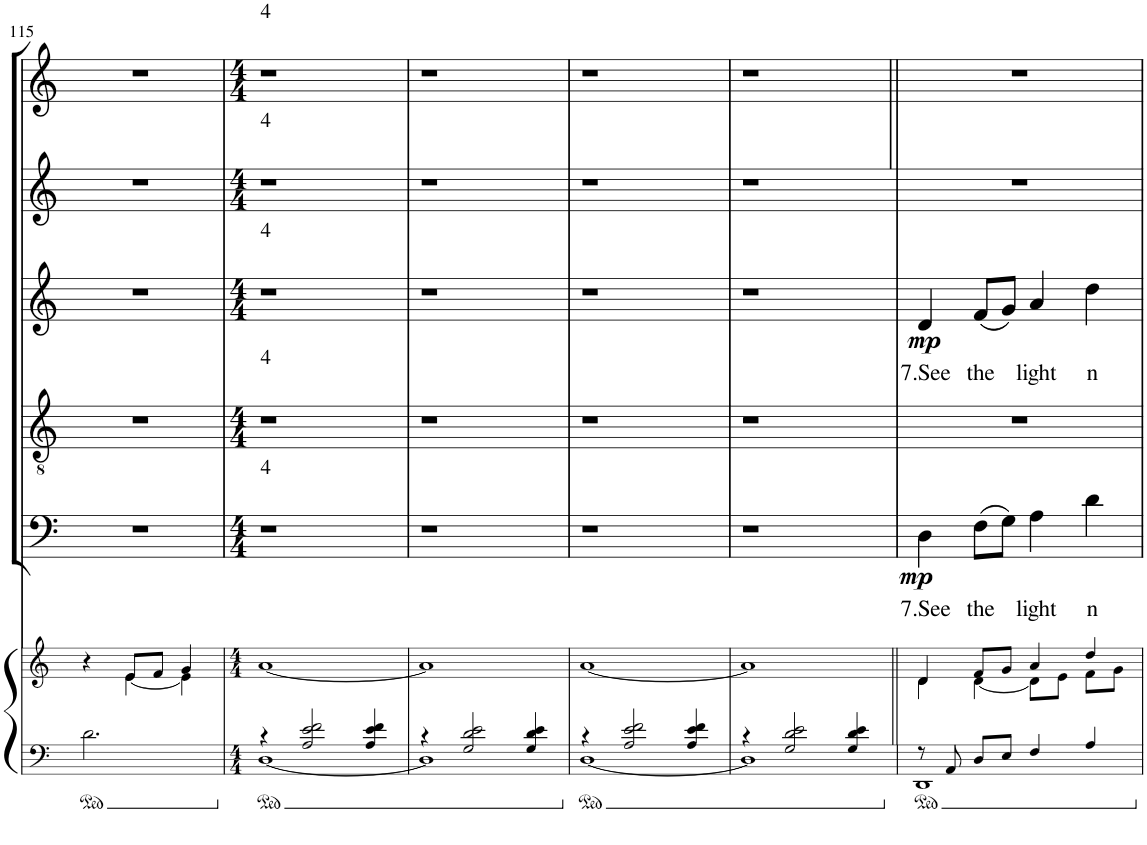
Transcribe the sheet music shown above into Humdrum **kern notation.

**kern	**kern	**kern	**text	**dynam	**kern	**text	**dynam
*part4	*part3	*part2	*part2	*part2	*part1	*part1	*part1
*staff4	*staff3	*staff2	*staff2	*staff2	*staff1	*staff1	*staff1
*I"LH	*I"RH	*I"Bassi	*	*	*I"Contralti	*	*
!!LO:PB:g=z
*clefF4	*clefG2	*clefF4	*	*	*clefG2	*	*
*k[]	*k[]	*k[]	*	*	*k[]	*	*
*M3/4	*M3/4	*M3/4	*	*	*M3/4	*	*
*ped	*	*	*	*	*	*	*
=115	=115	=115	=115	=115	=115	=115	=115
*	*^	*	*	*	*	*	*
2.d\	4r	4ryy	2.r	.	.	2.r	.	.
.	8e/L	[4e\	.	.	.	.	.	.
.	8f/J	.	.	.	.	.	.	.
.	4g/	4e\]	.	.	.	.	.	.
=116	=116	=116	=116	=116	=116	=116	=116	=116
*M4/4	*M4/4	*	*M4/4	*	*	*M4/4	*	*
*Xped	*	*	*	*	*	*	*	*
*ped	*	*	*	*	*	*	*	*
*^	*	*	*	*	*	*	*	*
!	!	!	!	!	!	!	!LO:TX:a:t=4	!	!
!	!	!	!	!LO:TX:a:t=4	!	!	!	!	!
4r	[1D	4ryy	[1a	1r	.	.	1r	.	.
2A/ 2e/ 2f/	.	4ryy	.	.	.	.	.	.	.
.	.	2ryy	.	.	.	.	.	.	.
4A/ 4e/ 4f/	.	.	.	.	.	.	.	.	.
=117	=117	=117	=117	=117	=117	=117	=117	=117	=117
4r	1D]	4ryy	1a]	1r	.	.	1r	.	.
2G/ 2d/ 2e/	.	4ryy	.	.	.	.	.	.	.
.	.	2ryy	.	.	.	.	.	.	.
4G/ 4d/ 4e/	.	.	.	.	.	.	.	.	.
=118	=118	=118	=118	=118	=118	=118	=118	=118	=118
*Xped	*	*	*	*	*	*	*	*	*
*ped	*	*	*	*	*	*	*	*	*
4r	[1D	4ryy	[1a	1r	.	.	1r	.	.
2A/ 2e/ 2f/	.	4ryy	.	.	.	.	.	.	.
.	.	2ryy	.	.	.	.	.	.	.
4A/ 4e/ 4f/	.	.	.	.	.	.	.	.	.
*	*	*v	*v	*	*	*	*	*	*
=119	=119	=119	=119	=119	=119	=119	=119	=119
4r	1D]	1a]	1r	.	.	1r	.	.
2G/ 2d/ 2e/	.	.	.	.	.	.	.	.
4G/ 4d/ 4e/	.	.	.	.	.	.	.	.
=120||	=120||	=120||	=120||	=120||	=120||	=120||	=120||	=120||
*Xped	*	*	*	*	*	*	*	*
*ped	*	*	*	*	*	*	*	*
*	*	*^	*	*	*	*	*	*
!	!	!	!	!	!LO:LY:b	!LO:DY:b	!	!LO:LY:b	!LO:DY:b
8r	1DD	4d/	4d\	4D\	7.See	mp	4d/	7.See	mp
8AA/	.	.	.	.	.	.	.	.	.
!	!	!	!	!	!LO:LY:b	!	!	!LO:LY:b	!
8D/L	.	8f/L	[4d\	(8F\L	the	.	(8f/L	the	.
8E/J	.	8g/J	.	8G\J)	.	.	8g/J)	.	.
!	!	!	!	!	!LO:LY:b	!	!	!LO:LY:b	!
4F/	.	4a/	8d\L]	4A\	light	.	4a/	light	.
.	.	.	8e\J	.	.	.	.	.	.
!	!	!	!	!	!LO:LY:b	!	!	!LO:LY:b	!
4A/	.	4dd/	8f\L	4d\	n	.	4dd\	n	.
.	.	.	8g\J	.	.	.	.	.	.
*v	*v	*	*	*	*	*	*	*	*
*Xped	*	*	*	*	*	*	*	*
*	*v	*v	*	*	*	*	*	*
=	=	=	=	=	=	=	=
*-	*-	*-	*-	*-	*-	*-	*-
